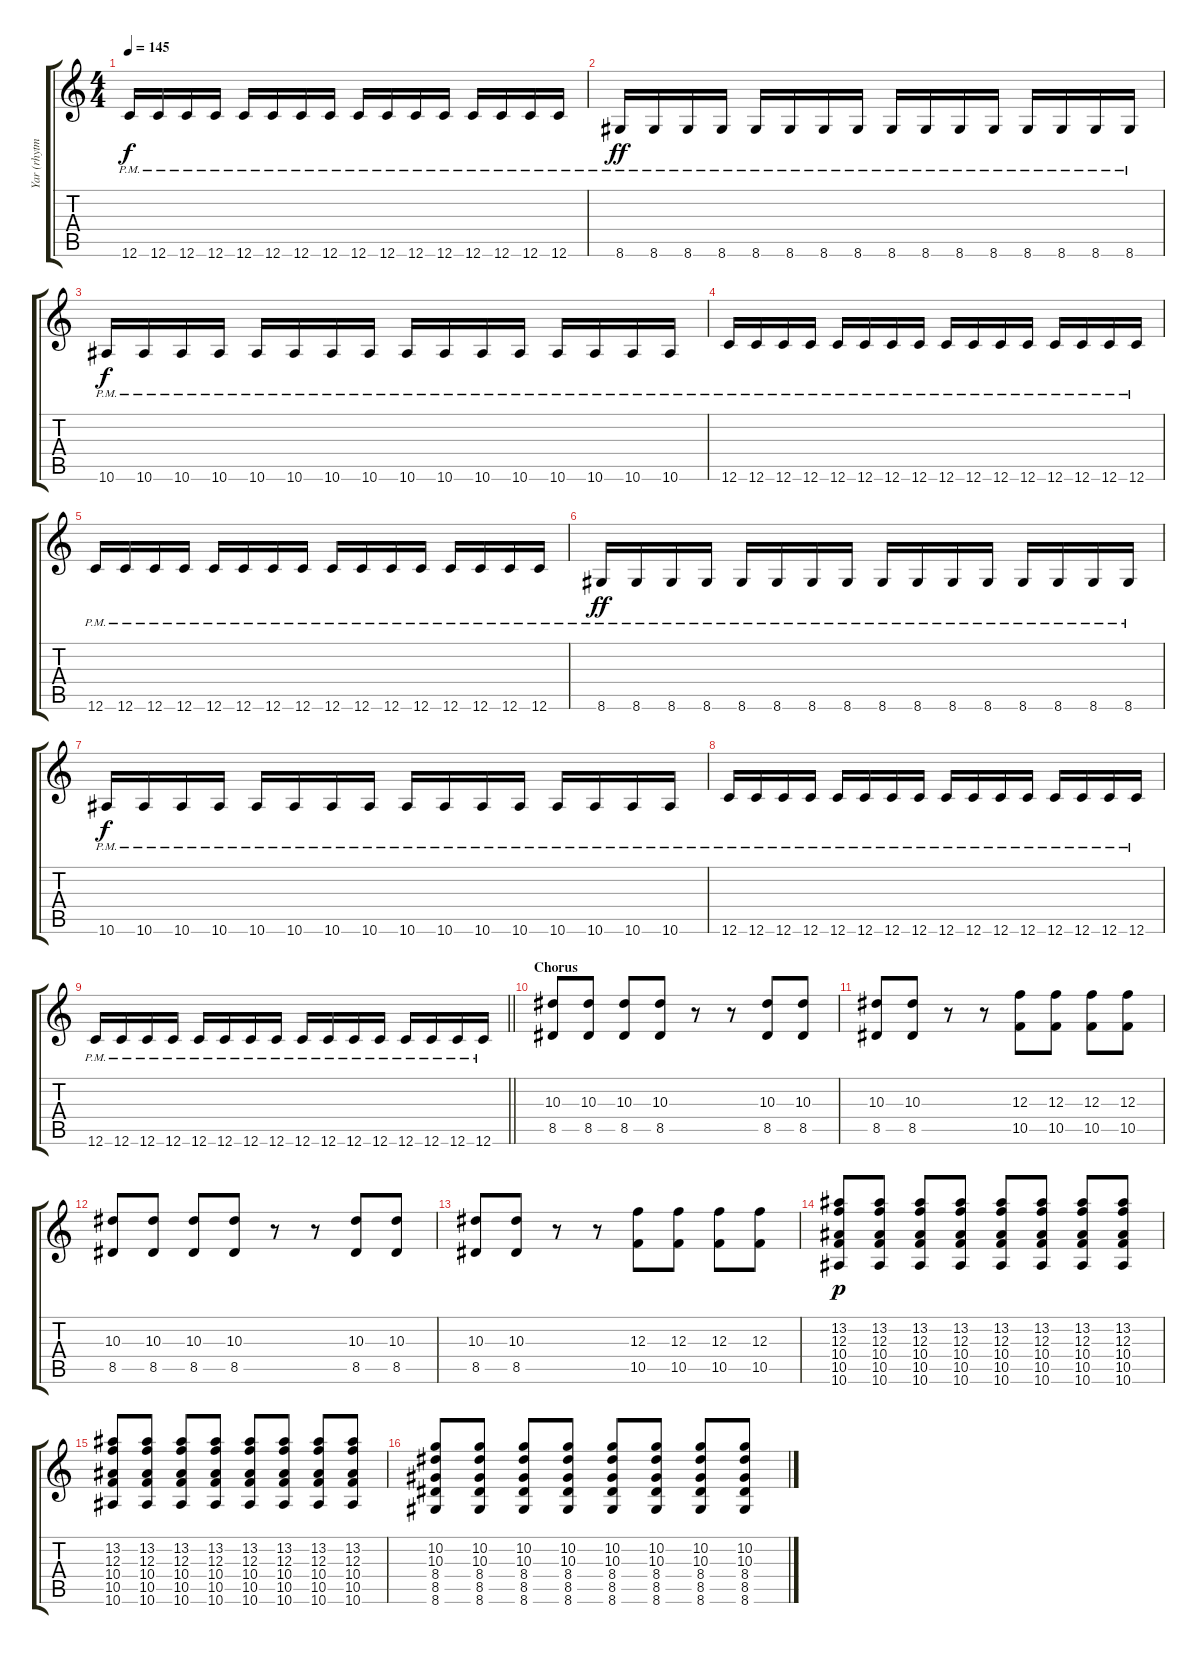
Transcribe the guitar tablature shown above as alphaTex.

\track ("Yar (rhytm)" "Yar (rhytm") {instrument distortionguitar}
\staff {score tabs}
\tuning (D4 A3 F3 C3 G2 C2) {hide}
\ts (4 4)
\tempo 145
\clef g2
\ks c
12.6{pm}.16{dy f} 12.6{pm}.16 12.6{pm}.16 12.6{pm}.16 12.6{pm}.16 12.6{pm}.16 12.6{pm}.16 12.6{pm}.16 12.6{pm}.16 12.6{pm}.16 12.6{pm}.16 12.6{pm}.16 12.6{pm}.16 12.6{pm}.16 12.6{pm}.16 12.6{pm}.16 |
8.6{pm}.16{dy ff} 8.6{pm}.16 8.6{pm}.16 8.6{pm}.16 8.6{pm}.16 8.6{pm}.16 8.6{pm}.16 8.6{pm}.16 8.6{pm}.16 8.6{pm}.16 8.6{pm}.16 8.6{pm}.16 8.6{pm}.16 8.6{pm}.16 8.6{pm}.16 8.6{pm}.16 |
10.6{pm}.16{dy f} 10.6{pm}.16 10.6{pm}.16 10.6{pm}.16 10.6{pm}.16 10.6{pm}.16 10.6{pm}.16 10.6{pm}.16 10.6{pm}.16 10.6{pm}.16 10.6{pm}.16 10.6{pm}.16 10.6{pm}.16 10.6{pm}.16 10.6{pm}.16 10.6{pm}.16 |
12.6{pm}.16 12.6{pm}.16 12.6{pm}.16 12.6{pm}.16 12.6{pm}.16 12.6{pm}.16 12.6{pm}.16 12.6{pm}.16 12.6{pm}.16 12.6{pm}.16 12.6{pm}.16 12.6{pm}.16 12.6{pm}.16 12.6{pm}.16 12.6{pm}.16 12.6{pm}.16 |
12.6{pm}.16 12.6{pm}.16 12.6{pm}.16 12.6{pm}.16 12.6{pm}.16 12.6{pm}.16 12.6{pm}.16 12.6{pm}.16 12.6{pm}.16 12.6{pm}.16 12.6{pm}.16 12.6{pm}.16 12.6{pm}.16 12.6{pm}.16 12.6{pm}.16 12.6{pm}.16 |
8.6{pm}.16{dy ff} 8.6{pm}.16 8.6{pm}.16 8.6{pm}.16 8.6{pm}.16 8.6{pm}.16 8.6{pm}.16 8.6{pm}.16 8.6{pm}.16 8.6{pm}.16 8.6{pm}.16 8.6{pm}.16 8.6{pm}.16 8.6{pm}.16 8.6{pm}.16 8.6{pm}.16 |
10.6{pm}.16{dy f} 10.6{pm}.16 10.6{pm}.16 10.6{pm}.16 10.6{pm}.16 10.6{pm}.16 10.6{pm}.16 10.6{pm}.16 10.6{pm}.16 10.6{pm}.16 10.6{pm}.16 10.6{pm}.16 10.6{pm}.16 10.6{pm}.16 10.6{pm}.16 10.6{pm}.16 |
12.6{pm}.16 12.6{pm}.16 12.6{pm}.16 12.6{pm}.16 12.6{pm}.16 12.6{pm}.16 12.6{pm}.16 12.6{pm}.16 12.6{pm}.16 12.6{pm}.16 12.6{pm}.16 12.6{pm}.16 12.6{pm}.16 12.6{pm}.16 12.6{pm}.16 12.6{pm}.16 |
\barLineRight lightlight
12.6{pm}.16 12.6{pm}.16 12.6{pm}.16 12.6{pm}.16 12.6{pm}.16 12.6{pm}.16 12.6{pm}.16 12.6{pm}.16 12.6{pm}.16 12.6{pm}.16 12.6{pm}.16 12.6{pm}.16 12.6{pm}.16 12.6{pm}.16 12.6{pm}.16 12.6{pm}.16 |
\section ("" "Chorus")
(10.3 8.5).8 (10.3 8.5).8 (10.3 8.5).8 (10.3 8.5).8 r.8 r.8 (10.3 8.5).8 (10.3 8.5).8 |
(10.3 8.5).8 (10.3 8.5).8 r.8 r.8 (12.3 10.5).8 (12.3 10.5).8 (12.3 10.5).8 (12.3 10.5).8 |
(10.3 8.5).8 (10.3 8.5).8 (10.3 8.5).8 (10.3 8.5).8 r.8 r.8 (10.3 8.5).8 (10.3 8.5).8 |
(10.3 8.5).8 (10.3 8.5).8 r.8 r.8 (12.3 10.5).8 (12.3 10.5).8 (12.3 10.5).8 (12.3 10.5).8 |
(13.2 12.3 10.4 10.5 10.6).8{dy p} (13.2 12.3 10.4 10.5 10.6).8 (13.2 12.3 10.4 10.5 10.6).8 (13.2 12.3 10.4 10.5 10.6).8 (13.2 12.3 10.4 10.5 10.6).8 (13.2 12.3 10.4 10.5 10.6).8 (13.2 12.3 10.4 10.5 10.6).8 (13.2 12.3 10.4 10.5 10.6).8 |
(13.2 12.3 10.4 10.5 10.6).8 (13.2 12.3 10.4 10.5 10.6).8 (13.2 12.3 10.4 10.5 10.6).8 (13.2 12.3 10.4 10.5 10.6).8 (13.2 12.3 10.4 10.5 10.6).8 (13.2 12.3 10.4 10.5 10.6).8 (13.2 12.3 10.4 10.5 10.6).8 (13.2 12.3 10.4 10.5 10.6).8 |
(10.2 10.3 8.4 8.5 8.6).8 (10.2 10.3 8.4 8.5 8.6).8 (10.2 10.3 8.4 8.5 8.6).8 (10.2 10.3 8.4 8.5 8.6).8 (10.2 10.3 8.4 8.5 8.6).8 (10.2 10.3 8.4 8.5 8.6).8 (10.2 10.3 8.4 8.5 8.6).8 (10.2 10.3 8.4 8.5 8.6).8
